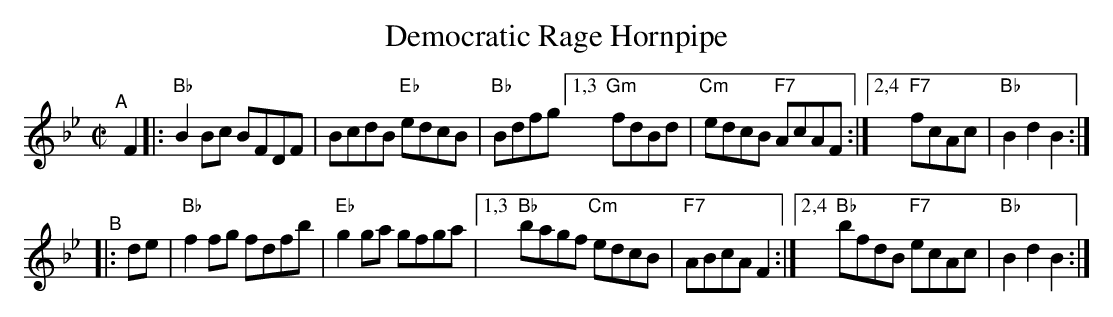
X:1
T: Democratic Rage Hornpipe
M: C|
L: 1/8
K: Bb
"^A"[|] F2 \
|: "Bb"B2Bc BFDF | BcdB "Eb"edcB | "Bb"Bdfg \
[1,3 "Gm"fdBd | "Cm"edcB "F7"AcAF :|\
[2,4 "F7"fcAc | "Bb"B2d2 B2 :|
"^B"|: de \
| "Bb"f2fg fdfb | "Eb"g2ga gfga |\
[1,3 "Bb"bagf "Cm"edcB | "F7"ABcA F2 :|\
[2,4 "Bb"bfdB "F7"ecAc | "Bb"B2d2 B2 :|
